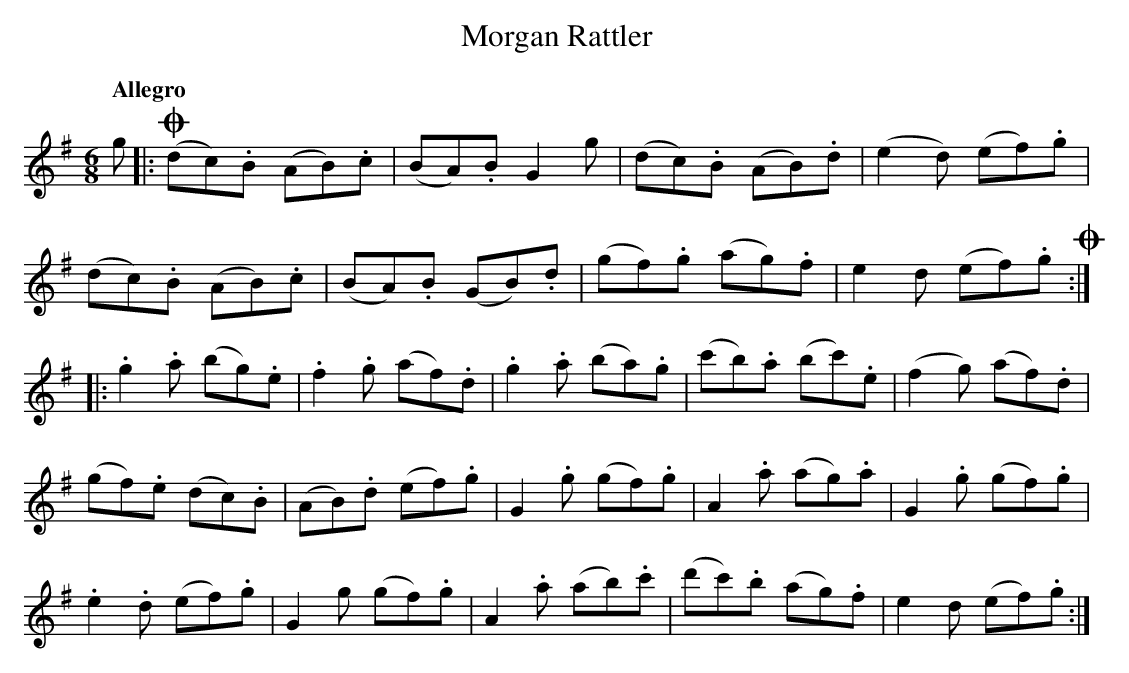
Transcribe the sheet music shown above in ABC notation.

X:1
T:Morgan Rattler
M:6/8
L:1/8
Q:"Allegro"
K:G
g|:O(dc).B (AB).c|(BA).B G2g|(dc).B (AB).d|(e2d) (ef).g|
(dc).B (AB).c|(BA).B (GB).d|(gf).g (ag).f|e2d (ef).gO:|
|:.g2.a (bg).e|.f2.g (af).d|.g2.a (ba).g|(c'b).a (bc').e|(f2g) (af).d|
(gf).e (dc).B|(AB).d (ef).g|G2.g (gf).g|A2.a (ag).a|G2.g (gf).g|
.e2.d (ef).g|G2g (gf).g|A2.a (ab).c'|(d'c').b (ag).f|e2d (ef).g:|]
